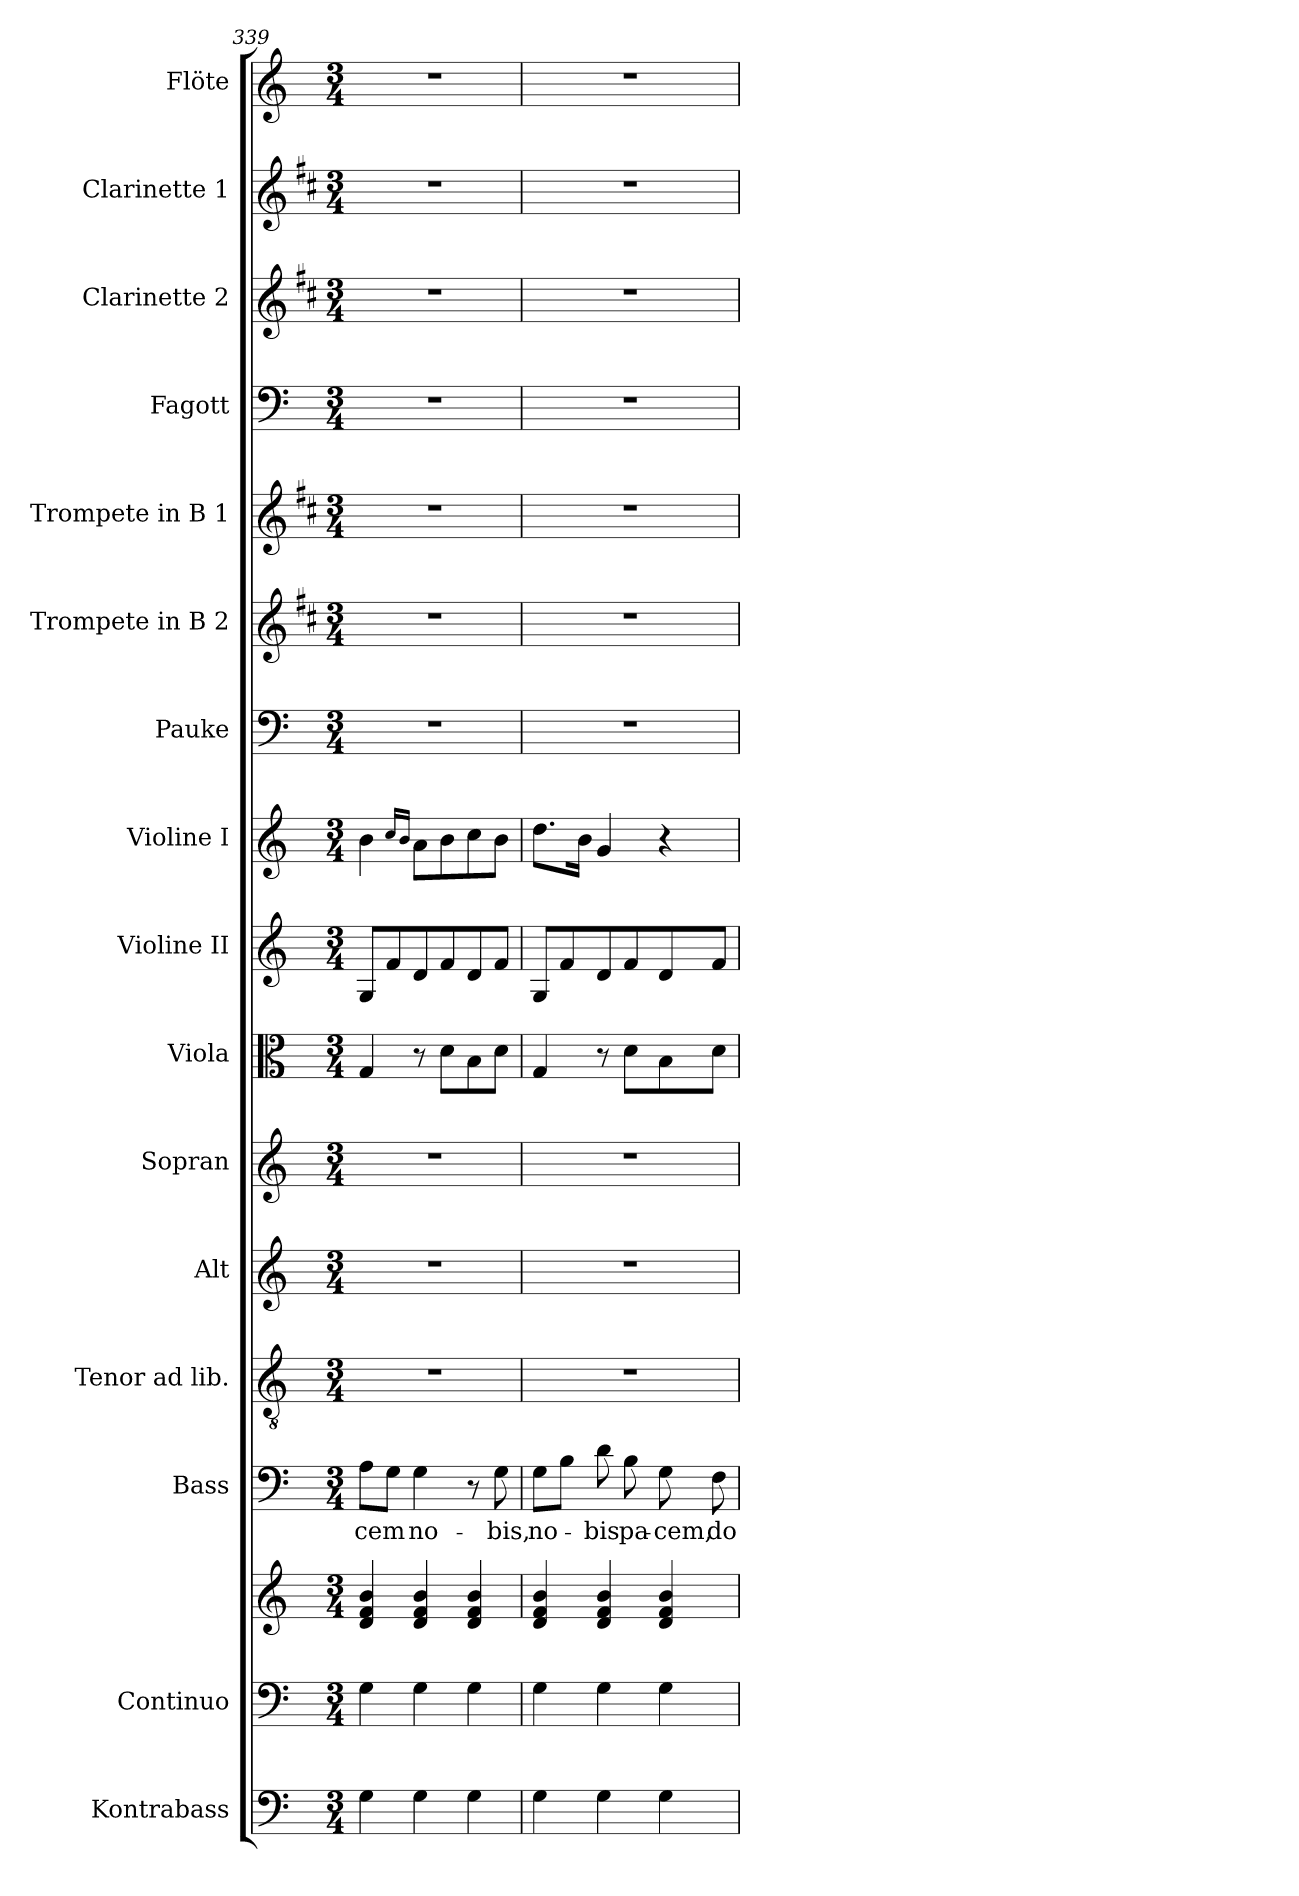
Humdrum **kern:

**kern	**kern	**kern	**kern	**text	**kern	**kern	**kern	**kern	**kern	**kern	**kern	**kern	**kern	**kern	**kern	**kern	**kern
*part16	*part15	*part15	*part14	*part14	*part13	*part12	*part11	*part10	*part9	*part8	*part7	*part6	*part5	*part4	*part3	*part2	*part1
*staff17	*staff16	*staff15	*staff14	*staff14	*staff13	*staff12	*staff11	*staff10	*staff9	*staff8	*staff7	*staff6	*staff5	*staff4	*staff3	*staff2	*staff1
*I"Kontrabass	*I"Continuo	*	*I"Bass	*	*I"Tenor ad lib.	*I"Alt	*I"Sopran	*I"Viola	*I"Violine II	*I"Violine I	*I"Pauke	*I"Trompete in B 2	*I"Trompete in B 1	*I"Fagott	*I"Clarinette 2	*I"Clarinette 1	*I"Flöte
*I'Kb.	*I'cont.	*	*I'B	*	*I'T	*I'A	*I'S	*I'Vla.	*I'Vl. II	*I'Vl. I	*I'Pk.	*	*	*I'Fg.	*I'Cl. 2	*I'Cl. 1	*I'Fl.
*clefF4	*clefF4	*clefG2	*clefF4	*	*clefGv2	*clefG2	*clefG2	*clefC3	*clefG2	*clefG2	*clefF4	*clefG2	*clefG2	*clefF4	*clefG2	*clefG2	*clefG2
*ITrd7c12	*	*	*	*	*	*	*	*	*	*	*	*ITrd1c2	*ITrd1c2	*	*ITrd1c2	*ITrd1c2	*
*k[]	*k[]	*k[]	*k[]	*	*k[]	*k[]	*k[]	*k[]	*k[]	*k[]	*k[]	*k[]	*k[]	*k[]	*k[]	*k[]	*k[]
*C:	*C:	*C:	*C:	*	*C:	*C:	*C:	*C:	*C:	*C:	*C:	*C:	*C:	*C:	*C:	*C:	*C:
*M3/4	*M3/4	*M3/4	*M3/4	*	*M3/4	*M3/4	*M3/4	*M3/4	*M3/4	*M3/4	*M3/4	*M3/4	*M3/4	*M3/4	*M3/4	*M3/4	*M3/4
=339	=339	=339	=339	=339	=339	=339	=339	=339	=339	=339	=339	=339	=339	=339	=339	=339	=339
!	!	!	!	!LO:LY:b	!	!	!	!	!	!	!	!	!	!	!	!	!
4GG\	4G\	4d/ 4f/ 4b/	8A\L	-cem	2.r	2.r	2.r	4G/	8G/L	4b\	2.r	2.r	2.r	2.r	2.r	2.r	2.r
.	.	.	8G\J	.	.	.	.	.	8f/	.	.	.	.	.	.	.	.
.	.	.	.	.	.	.	.	.	.	16qcc/LL	.	.	.	.	.	.	.
.	.	.	.	.	.	.	.	.	.	16qb/JJ	.	.	.	.	.	.	.
!	!	!	!	!LO:LY:b	!	!	!	!	!	!	!	!	!	!	!	!	!
4GG\	4G\	4d/ 4f/ 4b/	4G\	no-	.	.	.	8r	8d/	8a\L	.	.	.	.	.	.	.
.	.	.	.	.	.	.	.	8d\L	8f/	8b\	.	.	.	.	.	.	.
4GG\	4G\	4d/ 4f/ 4b/	8r	.	.	.	.	8B\	8d/	8cc\	.	.	.	.	.	.	.
!	!	!	!	!LO:LY:b	!	!	!	!	!	!	!	!	!	!	!	!	!
.	.	.	8G\	-bis,	.	.	.	8d\J	8f/J	8b\J	.	.	.	.	.	.	.
!!LO:PB:g=z
=340	=340	=340	=340	=340	=340	=340	=340	=340	=340	=340	=340	=340	=340	=340	=340	=340	=340
!	!	!	!	!LO:LY:b	!	!	!	!	!	!	!	!	!	!	!	!	!
4GG\	4G\	4d/ 4f/ 4b/	8G\L	no-	2.r	2.r	2.r	4G/	8G/L	8.dd\L	2.r	2.r	2.r	2.r	2.r	2.r	2.r
.	.	.	8B\J	.	.	.	.	.	8f/	.	.	.	.	.	.	.	.
.	.	.	.	.	.	.	.	.	.	16b\Jk	.	.	.	.	.	.	.
!	!	!	!	!LO:LY:b	!	!	!	!	!	!	!	!	!	!	!	!	!
4GG\	4G\	4d/ 4f/ 4b/	8d\	-bis	.	.	.	8r	8d/	4g/	.	.	.	.	.	.	.
!	!	!	!	!LO:LY:b	!	!	!	!	!	!	!	!	!	!	!	!	!
.	.	.	8B\	pa-	.	.	.	8d\L	8f/	.	.	.	.	.	.	.	.
!	!	!	!	!LO:LY:b	!	!	!	!	!	!	!	!	!	!	!	!	!
4GG\	4G\	4d/ 4f/ 4b/	8G\	-cem,	.	.	.	8B\	8d/	4r	.	.	.	.	.	.	.
!	!	!	!	!LO:LY:b	!	!	!	!	!	!	!	!	!	!	!	!	!
.	.	.	8F\	do-	.	.	.	8d\J	8f/J	.	.	.	.	.	.	.	.
=	=	=	=	=	=	=	=	=	=	=	=	=	=	=	=	=	=
*-	*-	*-	*-	*-	*-	*-	*-	*-	*-	*-	*-	*-	*-	*-	*-	*-	*-
